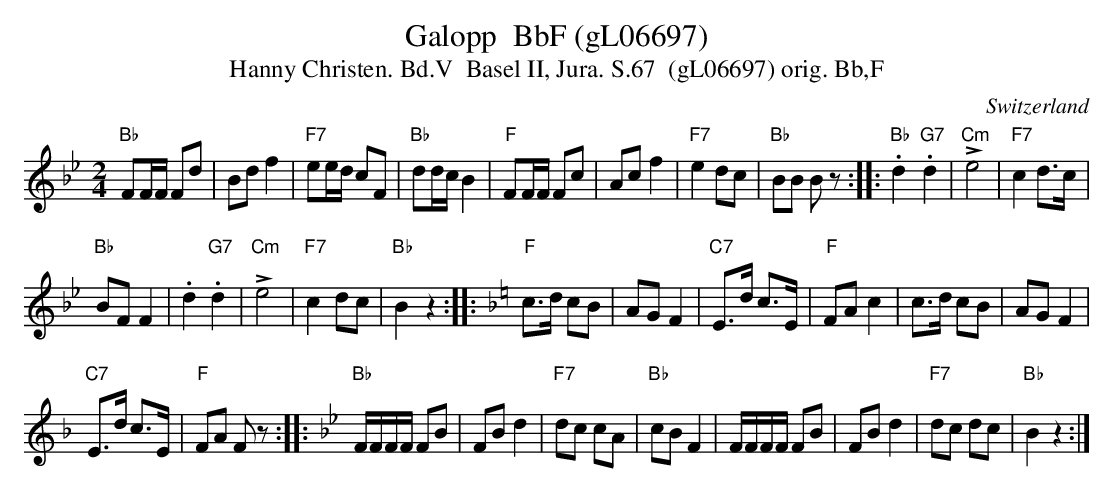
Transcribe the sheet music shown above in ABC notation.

X:1
T: Galopp  BbF (gL06697)
T:Hanny Christen. Bd.V  Basel II, Jura. S.67  (gL06697) orig. Bb,F
M:2/4
L:1/8
O:Switzerland
K:Bb major
"Bb"FF/F/ Fd | Bdf2 | "F7"ee/d/ cF | "Bb"dd/c/ B2 | "F"FF/F/ Fc | Acf2 | "F7"e2dc | "Bb"BB Bz :: "Bb".d2"G7".d2 | !>!"Cm"e4 |  "F7"c2d>c |
"Bb"BFF2 | .d2"G7".d2 | !>!"Cm"e4 | "F7"c2dc | "Bb"B2z2 :: [K:F] "F"c>d cB | AGF2 | "C7"E>d c>E | "F"FAc2 | c>d cB | AGF2 |
"C7"E>d c>E | "F"FA Fz :: [K:Bb] "Bb"F/F/F/F/ FB | FBd2 | "F7"dc cA | "Bb"cBF2 |  F/F/F/F/ FB | FBd2 | "F7"dc dc | "Bb"B2z2 :|
